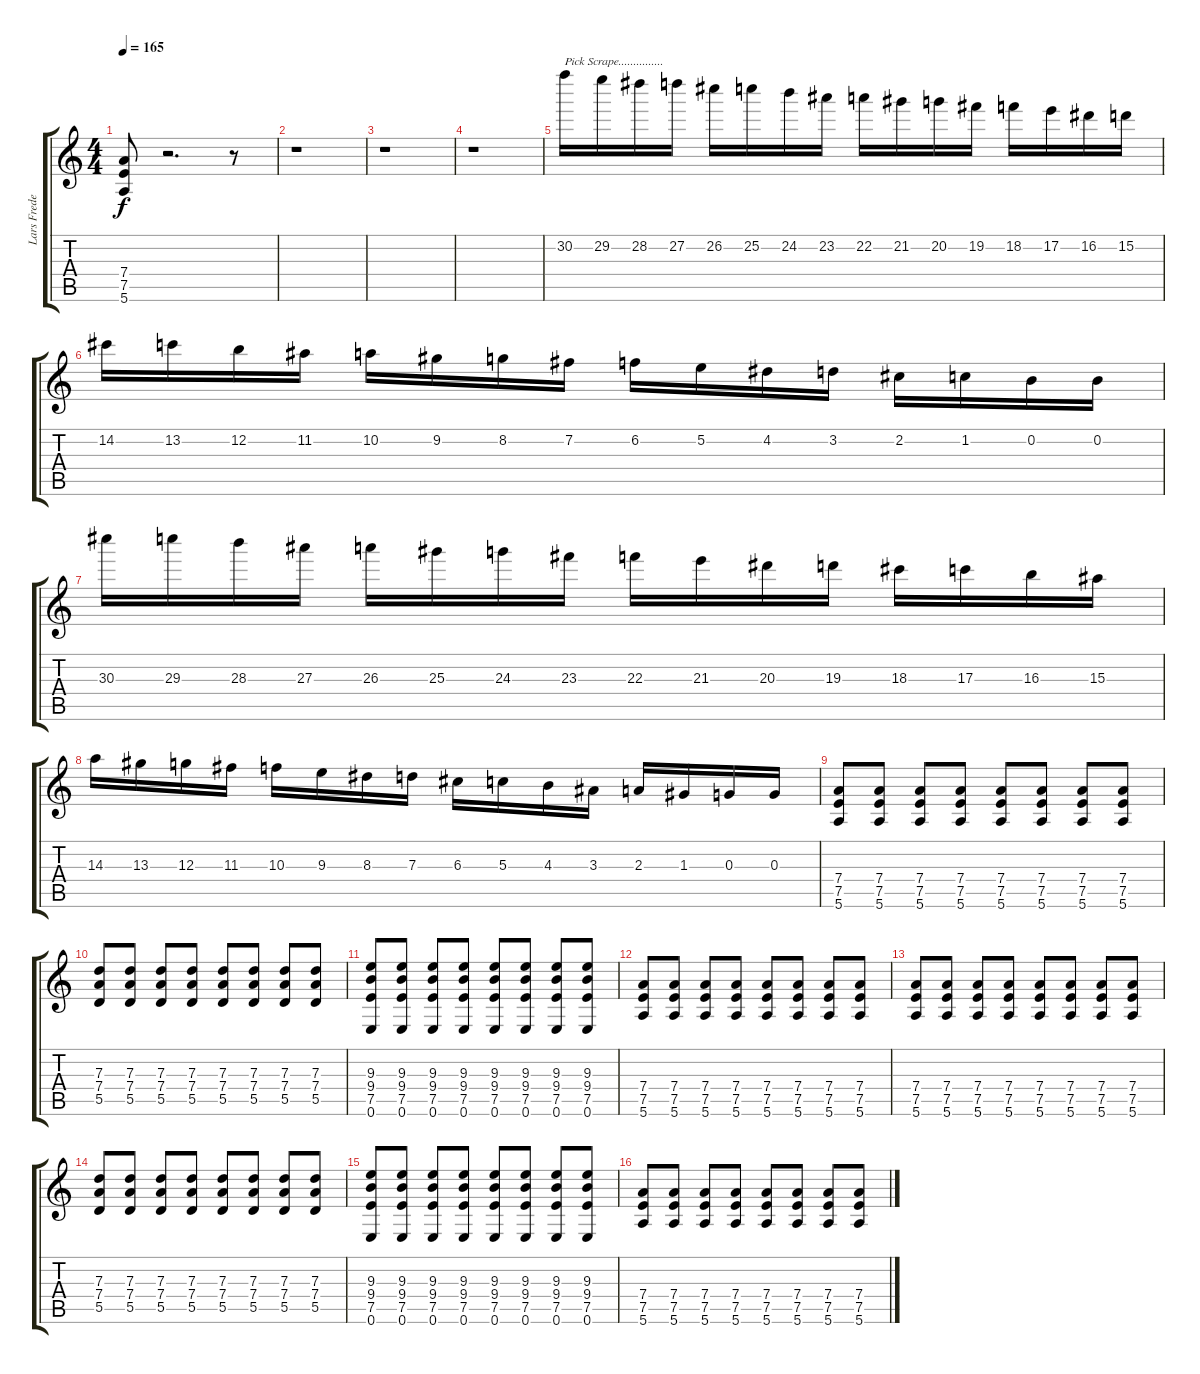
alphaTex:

\track ("Lars Frederiksen - Guitar 2" "Lars Frede") {instrument overdrivenguitar}
\staff {score tabs}
\tuning (E4 B3 G3 D3 A2 E2) {hide}
\ts (4 4)
\tempo 165
\clef g2
\ks c
(7.4 7.5 5.6).8{dy f} r.2{d} r.8 |
r.1 |
r.1 |
r.1 |
30.2.16{txt "Pick Scrape..............."} 29.2.16 28.2.16 27.2.16 26.2.16 25.2.16 24.2.16 23.2.16 22.2.16 21.2.16 20.2.16 19.2.16 18.2.16 17.2.16 16.2.16 15.2.16 |
14.2.16 13.2.16 12.2.16 11.2.16 10.2.16 9.2.16 8.2.16 7.2.16 6.2.16 5.2.16 4.2.16 3.2.16 2.2.16 1.2.16 0.2.16 0.2.16 |
30.3.16 29.3.16 28.3.16 27.3.16 26.3.16 25.3.16 24.3.16 23.3.16 22.3.16 21.3.16 20.3.16 19.3.16 18.3.16 17.3.16 16.3.16 15.3.16 |
14.3.16 13.3.16 12.3.16 11.3.16 10.3.16 9.3.16 8.3.16 7.3.16 6.3.16 5.3.16 4.3.16 3.3.16 2.3.16 1.3.16 0.3.16 0.3.16 |
(7.4 7.5 5.6).8 (7.4 7.5 5.6).8 (7.4 7.5 5.6).8 (7.4 7.5 5.6).8 (7.4 7.5 5.6).8 (7.4 7.5 5.6).8 (7.4 7.5 5.6).8 (7.4 7.5 5.6).8 |
(7.3 7.4 5.5).8 (7.3 7.4 5.5).8 (7.3 7.4 5.5).8 (7.3 7.4 5.5).8 (7.3 7.4 5.5).8 (7.3 7.4 5.5).8 (7.3 7.4 5.5).8 (7.3 7.4 5.5).8 |
(9.3 9.4 7.5 0.6).8 (9.3 9.4 7.5 0.6).8 (9.3 9.4 7.5 0.6).8 (9.3 9.4 7.5 0.6).8 (9.3 9.4 7.5 0.6).8 (9.3 9.4 7.5 0.6).8 (9.3 9.4 7.5 0.6).8 (9.3 9.4 7.5 0.6).8 |
(7.4 7.5 5.6).8 (7.4 7.5 5.6).8 (7.4 7.5 5.6).8 (7.4 7.5 5.6).8 (7.4 7.5 5.6).8 (7.4 7.5 5.6).8 (7.4 7.5 5.6).8 (7.4 7.5 5.6).8 |
(7.4 7.5 5.6).8 (7.4 7.5 5.6).8 (7.4 7.5 5.6).8 (7.4 7.5 5.6).8 (7.4 7.5 5.6).8 (7.4 7.5 5.6).8 (7.4 7.5 5.6).8 (7.4 7.5 5.6).8 |
(7.3 7.4 5.5).8 (7.3 7.4 5.5).8 (7.3 7.4 5.5).8 (7.3 7.4 5.5).8 (7.3 7.4 5.5).8 (7.3 7.4 5.5).8 (7.3 7.4 5.5).8 (7.3 7.4 5.5).8 |
(9.3 9.4 7.5 0.6).8 (9.3 9.4 7.5 0.6).8 (9.3 9.4 7.5 0.6).8 (9.3 9.4 7.5 0.6).8 (9.3 9.4 7.5 0.6).8 (9.3 9.4 7.5 0.6).8 (9.3 9.4 7.5 0.6).8 (9.3 9.4 7.5 0.6).8 |
(7.4 7.5 5.6).8 (7.4 7.5 5.6).8 (7.4 7.5 5.6).8 (7.4 7.5 5.6).8 (7.4 7.5 5.6).8 (7.4 7.5 5.6).8 (7.4 7.5 5.6).8 (7.4 7.5 5.6).8
